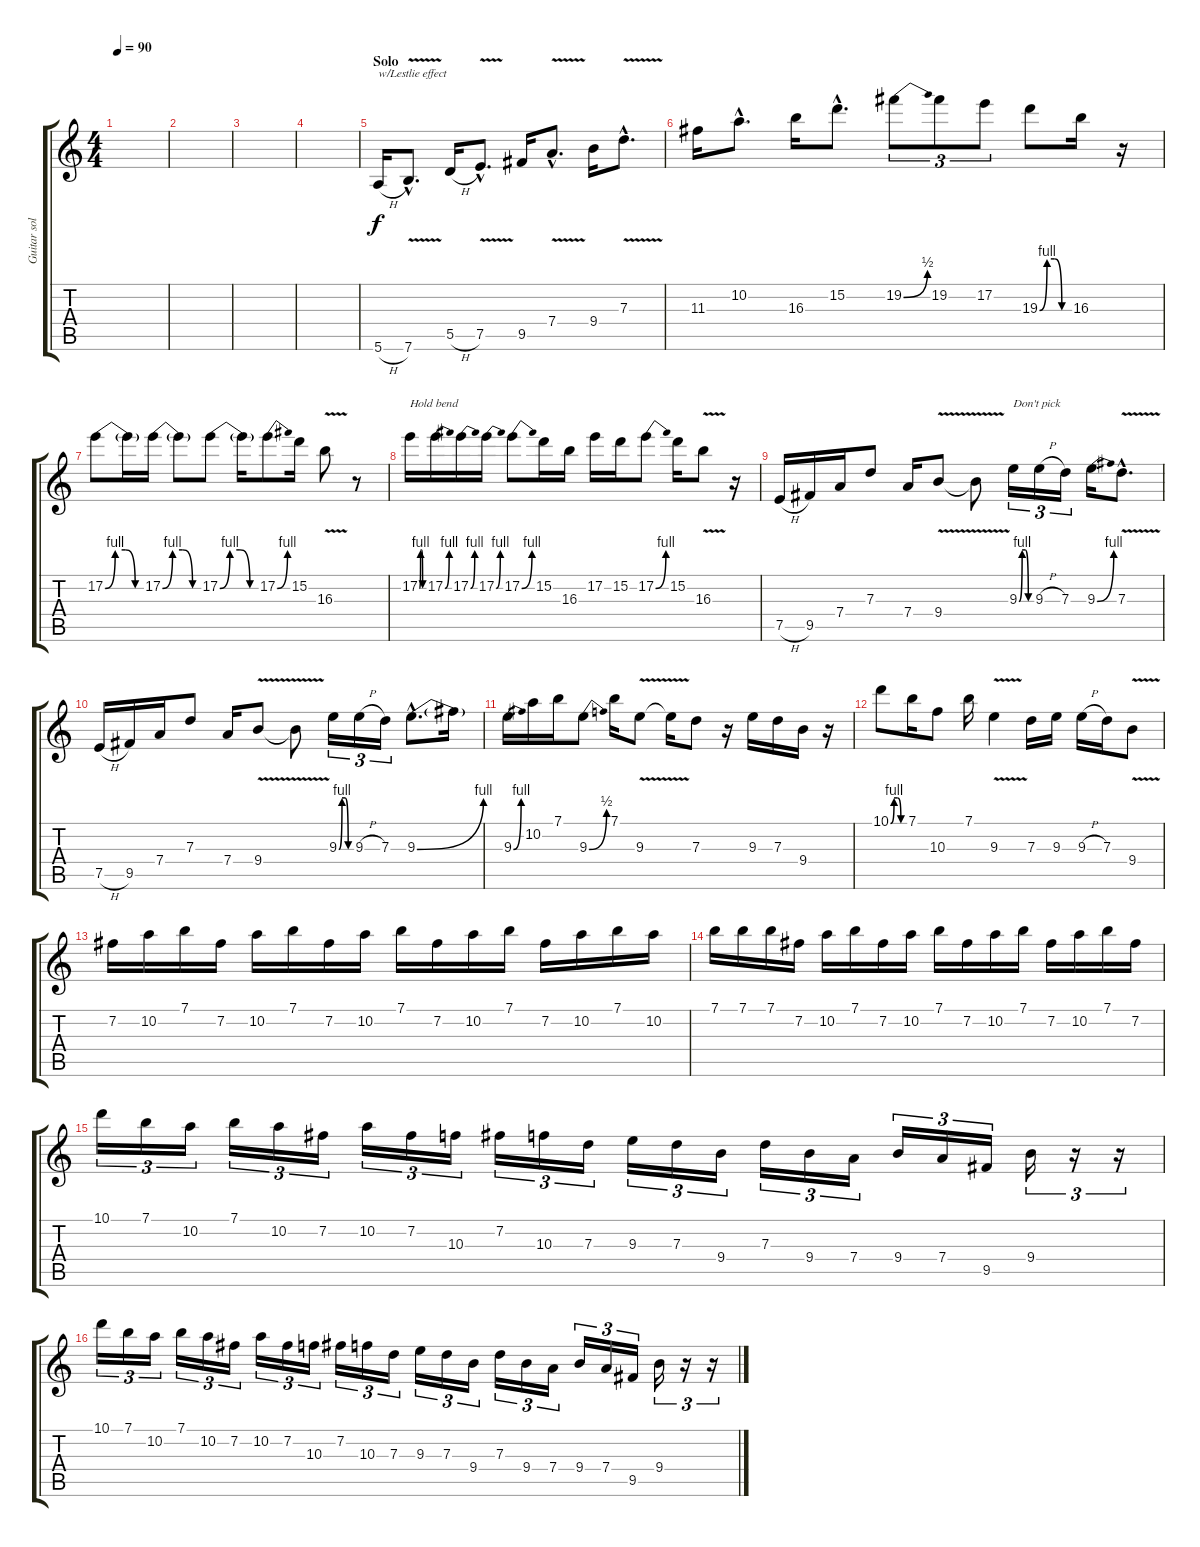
\track ("Guitar solo+fills" "Guitar sol") {instrument overdrivenguitar}
\staff {score tabs}
\tuning (E4 B3 G3 D3 A2 E2) {hide}
\ts (4 4)
\tempo 90
\clef g2
\ks c
|
|
|
|
\section ("" "Solo")
5.6{h}.16{txt "w/Lestlie effect"} 7.6{v hac}.8{d} 5.5{h}.16 7.5{v hac}.8{d} 9.5.16 7.4{v hac}.8{d} 9.4.16 7.3{v hac}.8{d} |
11.3.16 10.2{hac}.8{d} 16.3.16 15.2{hac}.8{d} 19.2{be (bend 0 0 60 2)}.8{tu (3 2)} 19.2.8{tu (3 2)} 17.2.8{tu (3 2)} 19.3{be (custom 0 0 15 4 30 4 45 0 60 0)}.8 16.3.16 r.16 |
17.2{be (custom 0 0 15 4 30 4 45 0 60 0)}.8 17.2{t}.16 17.2{be (custom 0 0 15 4 30 4 45 0 60 0)}.16 17.2{t}.8 17.2{be (custom 0 0 15 4 30 4 45 0 60 0)}.8 17.2{t}.16 17.2{be (bend 0 0 60 4)}.8 15.2.16 16.3{v}.8 r.8 |
17.2{be (custom 0 0 15 4 30 4 45 0 60 0)}.16{txt "Hold bend"} 17.2{be (bend 0 0 60 4)}.16 17.2{be (bend 0 0 60 4)}.16 17.2{be (bend 0 0 60 4)}.16 17.2{be (bend 0 0 60 4)}.8 15.2.16 16.3.16 17.2.16 15.2.16 17.2{be (bend 0 0 60 4)}.8 15.2.16 16.3{v}.8 r.16 |
7.5{h}.16 9.5.16 7.4.16 7.3.8 7.4.16 9.4{v}.8 9.4{t}.8 9.3{be (custom 0 0 15 4 30 4 45 0 60 0)}.16{tu (3 2) txt "Don't pick"} 9.3{h}.16{tu (3 2)} 7.3.16{tu (3 2)} 9.3{be (bend 0 0 60 4)}.16 7.3{v hac}.8{d} |
7.5{h}.16 9.5.16 7.4.16 7.3.8 7.4.16 9.4{v}.8 9.4{t}.8 9.3{be (custom 0 0 15 4 30 4 45 0 60 0)}.16{tu (3 2)} 9.3{h}.16{tu (3 2)} 7.3.16{tu (3 2)} 9.3{be (bend 0 0 60 4) hac}.8{d} 9.3{t}.16 |
9.3{be (bend 0 0 60 4)}.16 10.2.16 7.1.16 9.3{be (bend 0 0 60 2)}.8 7.1.16 9.3{v}.8 9.3{t}.16 7.3.8 r.16 9.3.16 7.3.16 9.4.16 r.16 |
10.1{be (custom 0 0 15 4 30 4 45 0 60 0)}.8 7.1.16 10.3.8 7.1.16 9.3{v}.4 7.3.16 9.3.16 9.3{h}.16 7.3.16 9.4{v}.8 |
7.2.16 10.2.16 7.1.16 7.2.16 10.2.16 7.1.16 7.2.16 10.2.16 7.1.16 7.2.16 10.2.16 7.1.16 7.2.16 10.2.16 7.1.16 10.2.16 |
7.1.16 7.1.16 7.1.16 7.2.16 10.2.16 7.1.16 7.2.16 10.2.16 7.1.16 7.2.16 10.2.16 7.1.16 7.2.16 10.2.16 7.1.16 7.2.16 |
10.1.16{tu (3 2)} 7.1.16{tu (3 2)} 10.2.16{tu (3 2)} 7.1.16{tu (3 2)} 10.2.16{tu (3 2)} 7.2.16{tu (3 2)} 10.2.16{tu (3 2)} 7.2.16{tu (3 2)} 10.3.16{tu (3 2)} 7.2.16{tu (3 2)} 10.3.16{tu (3 2)} 7.3.16{tu (3 2)} 9.3.16{tu (3 2)} 7.3.16{tu (3 2)} 9.4.16{tu (3 2)} 7.3.16{tu (3 2)} 9.4.16{tu (3 2)} 7.4.16{tu (3 2)} 9.4.16{tu (3 2)} 7.4.16{tu (3 2)} 9.5.16{tu (3 2)} 9.4.16{tu (3 2)} r.16{tu (3 2)} r.16{tu (3 2)} |
10.1.16{tu (3 2)} 7.1.16{tu (3 2)} 10.2.16{tu (3 2)} 7.1.16{tu (3 2)} 10.2.16{tu (3 2)} 7.2.16{tu (3 2)} 10.2.16{tu (3 2)} 7.2.16{tu (3 2)} 10.3.16{tu (3 2)} 7.2.16{tu (3 2)} 10.3.16{tu (3 2)} 7.3.16{tu (3 2)} 9.3.16{tu (3 2)} 7.3.16{tu (3 2)} 9.4.16{tu (3 2)} 7.3.16{tu (3 2)} 9.4.16{tu (3 2)} 7.4.16{tu (3 2)} 9.4.16{tu (3 2)} 7.4.16{tu (3 2)} 9.5.16{tu (3 2)} 9.4.16{tu (3 2)} r.16{tu (3 2)} r.16{tu (3 2)}
